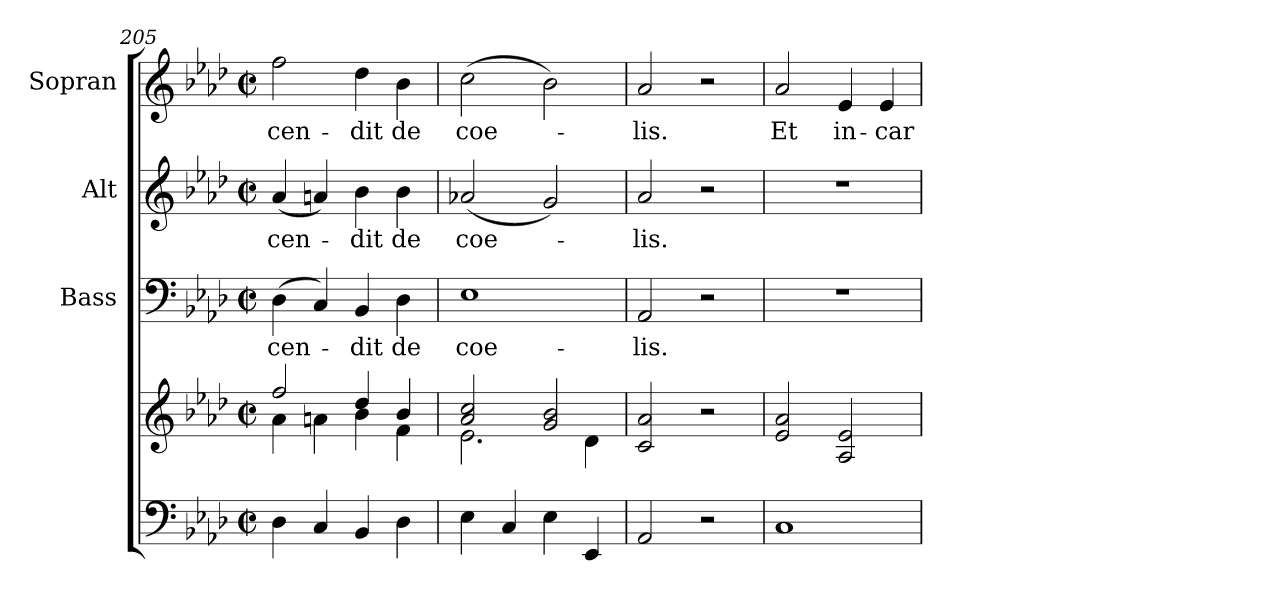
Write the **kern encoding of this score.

**kern	**kern	**kern	**text	**kern	**text	**kern	**text
*part4	*part4	*part3	*part3	*part2	*part2	*part1	*part1
*staff5	*staff4	*staff3	*staff3	*staff2	*staff2	*staff1	*staff1
*	*	*I"Bass	*	*I"Alt	*	*I"Sopran	*
*	*	*I'B.	*	*I'A.	*	*I'S.	*
*clefF4	*clefG2	*clefF4	*	*clefG2	*	*clefG2	*
*k[b-e-a-d-]	*k[b-e-a-d-]	*k[b-e-a-d-]	*	*k[b-e-a-d-]	*	*k[b-e-a-d-]	*
*A-:	*A-:	*A-:	*	*A-:	*	*A-:	*
*M2/2	*M2/2	*M2/2	*	*M2/2	*	*M2/2	*
*met(c|)	*met(c|)	*met(c|)	*	*met(c|)	*	*met(c|)	*
=205	=205	=205	=205	=205	=205	=205	=205
*	*^	*	*	*	*	*	*
!	!	!	!	!LO:LY:b	!	!LO:LY:b	!	!LO:LY:b
4D-\	2ff/	4a-\	(>4D-\	-cen-	(<4a-/	-cen-	2ff\	-cen-
4C/	.	4an\	4C/)	.	4an/)	.	.	.
!	!	!	!	!LO:LY:b	!	!LO:LY:b	!	!LO:LY:b
4BB-/	4dd-/	4b-\	4BB-/	-dit	4b-\	-dit	4dd-\	-dit
!	!	!	!	!LO:LY:b	!	!LO:LY:b	!	!LO:LY:b
4D-\	4b-/	4f\	4D-\	de	4b-\	de	4b-\	de
=206	=206	=206	=206	=206	=206	=206	=206	=206
!	!	!	!	!LO:LY:b	!	!LO:LY:b	!	!LO:LY:b
4E-\	2a-/ 2cc/	2.e-\	1E-	coe-	(<2a-X/	coe-	(>2cc\	coe-
4C/	.	.	.	.	.	.	.	.
4E-\	2g/ 2b-/	.	.	.	2g/)	.	2b-\)	.
4EE-/	.	4d-\	.	.	.	.	.	.
!!LO:LB:g=z
=207	=207	=207	=207	=207	=207	=207	=207	=207
!	!	!	!	!LO:LY:b	!	!LO:LY:b	!	!LO:LY:b
*	*v	*v	*	*	*	*	*	*
2AA-/	2c/ 2a-/	2AA-/	-lis.	2a-/	-lis.	2a-/	-lis.
2r	2r	2r	.	2r	.	2r	.
=208	=208	=208	=208	=208	=208	=208	=208
!	!	!	!	!	!	!	!LO:LY:b
1C	2e-/ 2a-/	1r	.	1r	.	2a-/	Et
!	!	!	!	!	!	!	!LO:LY:b
.	2A-/ 2e-/	.	.	.	.	4e-/	in-
!	!	!	!	!	!	!	!LO:LY:b
.	.	.	.	.	.	4e-/	-car-
=	=	=	=	=	=	=	=
*-	*-	*-	*-	*-	*-	*-	*-
